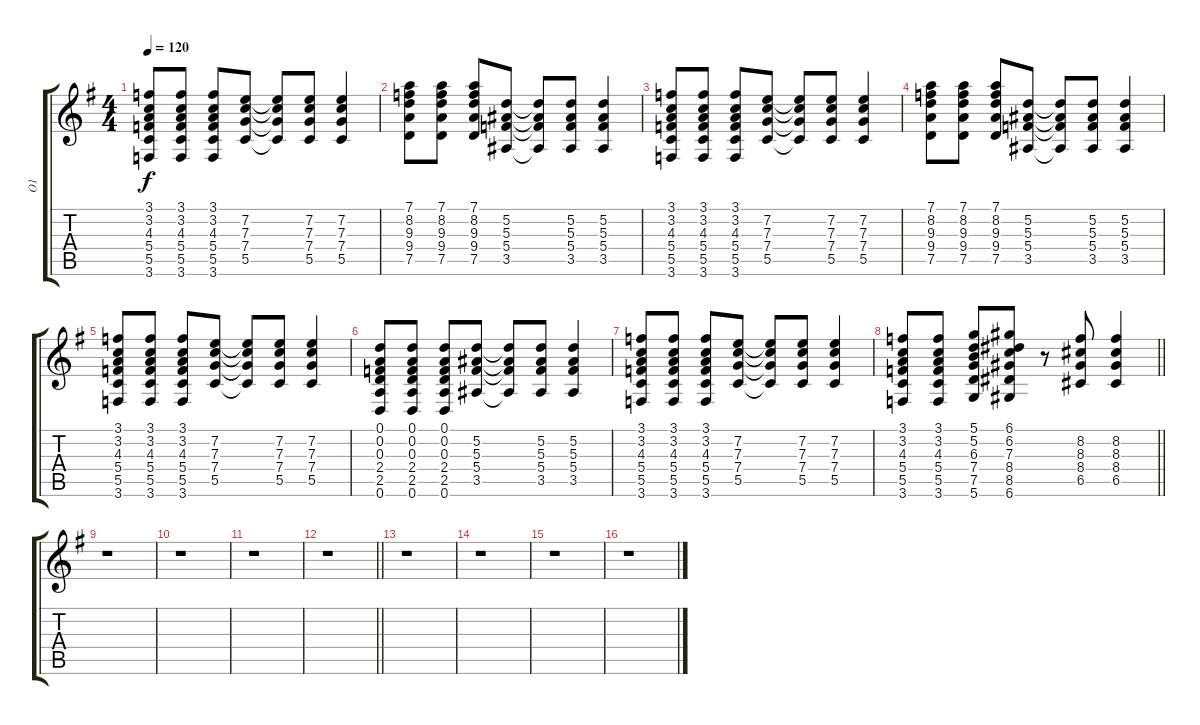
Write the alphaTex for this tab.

\track ("O1" "O1") {instrument overdrivenguitar}
\staff {score tabs}
\tuning (D4 A3 F3 C3 G2 D2) {hide}
\ts (4 4)
\tempo 120
\clef g2
\ks g
(3.1 3.2 4.3 5.4 5.5 3.6).8{dy f} (3.1 3.2 4.3 5.4 5.5 3.6).8 (3.1 3.2 4.3 5.4 5.5 3.6).8 (7.2 7.3 7.4 5.5).8 (7.2{t} 7.3{t} 7.4{t} 5.5{t}).8 (7.2 7.3 7.4 5.5).8 (7.2 7.3 7.4 5.5).4 |
(7.1 8.2 9.3 9.4 7.5).8 (7.1 8.2 9.3 9.4 7.5).8 (7.1 8.2 9.3 9.4 7.5).8 (5.2 5.3 5.4 3.5).8 (5.2{t} 5.3{t} 5.4{t} 3.5{t}).8 (5.2 5.3 5.4 3.5).8 (5.2 5.3 5.4 3.5).4 |
(3.1 3.2 4.3 5.4 5.5 3.6).8 (3.1 3.2 4.3 5.4 5.5 3.6).8 (3.1 3.2 4.3 5.4 5.5 3.6).8 (7.2 7.3 7.4 5.5).8 (7.2{t} 7.3{t} 7.4{t} 5.5{t}).8 (7.2 7.3 7.4 5.5).8 (7.2 7.3 7.4 5.5).4 |
(7.1 8.2 9.3 9.4 7.5).8 (7.1 8.2 9.3 9.4 7.5).8 (7.1 8.2 9.3 9.4 7.5).8 (5.2 5.3 5.4 3.5).8 (5.2{t} 5.3{t} 5.4{t} 3.5{t}).8 (5.2 5.3 5.4 3.5).8 (5.2 5.3 5.4 3.5).4 |
(3.1 3.2 4.3 5.4 5.5 3.6).8 (3.1 3.2 4.3 5.4 5.5 3.6).8 (3.1 3.2 4.3 5.4 5.5 3.6).8 (7.2 7.3 7.4 5.5).8 (7.2{t} 7.3{t} 7.4{t} 5.5{t}).8 (7.2 7.3 7.4 5.5).8 (7.2 7.3 7.4 5.5).4 |
(0.1 0.2 0.3 2.4 2.5 0.6).8 (0.1 0.2 0.3 2.4 2.5 0.6).8 (0.1 0.2 0.3 2.4 2.5 0.6).8 (5.2 5.3 5.4 3.5).8 (5.2{t} 5.3{t} 5.4{t} 3.5{t}).8 (5.2 5.3 5.4 3.5).8 (5.2 5.3 5.4 3.5).4 |
(3.1 3.2 4.3 5.4 5.5 3.6).8 (3.1 3.2 4.3 5.4 5.5 3.6).8 (3.1 3.2 4.3 5.4 5.5 3.6).8 (7.2 7.3 7.4 5.5).8 (7.2{t} 7.3{t} 7.4{t} 5.5{t}).8 (7.2 7.3 7.4 5.5).8 (7.2 7.3 7.4 5.5).4 |
\barLineRight lightlight
(3.1 3.2 4.3 5.4 5.5 3.6).8 (3.1 3.2 4.3 5.4 5.5 3.6).8 (5.1 5.2 6.3 7.4 7.5 5.6).8 (6.1 6.2 7.3 8.4 8.5 6.6).8 r.8 (8.2 8.3 8.4 6.5).8 (8.2 8.3 8.4 6.5).4 |
\section ("" " ")
r.1 |
r.1 |
r.1 |
\barLineRight lightlight
r.1 |
\section ("" " ")
r.1 |
r.1 |
r.1 |
r.1
